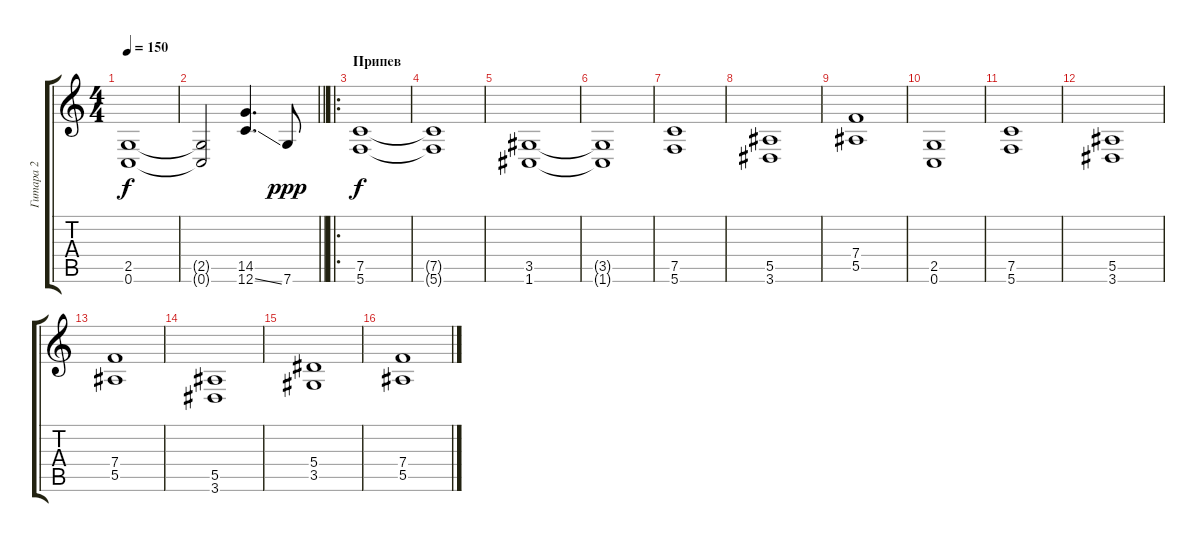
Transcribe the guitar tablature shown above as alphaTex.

\track ("Гитара 2" "Гитара 2") {instrument distortionguitar}
\staff {score tabs}
\tuning (C4 G3 Eb3 Bb2 F2 C2) {hide}
\ts (4 4)
\tempo 150
\clef g2
\ks c
(2.5 0.6).1{dy f} |
\barLineRight lightlight
(2.5{t} 0.6{t}).2 (14.5 12.6{ss}).4{d} 7.6.8{dy ppp} |
\ro
\section ("" "Припев")
(7.5 5.6).1{dy f} |
(7.5{t} 5.6{t}).1 |
(3.5 1.6).1 |
(3.5{t} 1.6{t}).1 |
(7.5 5.6).1 |
(5.5 3.6).1 |
(7.4 5.5).1 |
(2.5 0.6).1 |
(7.5 5.6).1 |
(5.5 3.6).1 |
(7.4 5.5).1 |
(5.5 3.6).1 |
(5.4 3.5).1 |
(7.4 5.5).1
